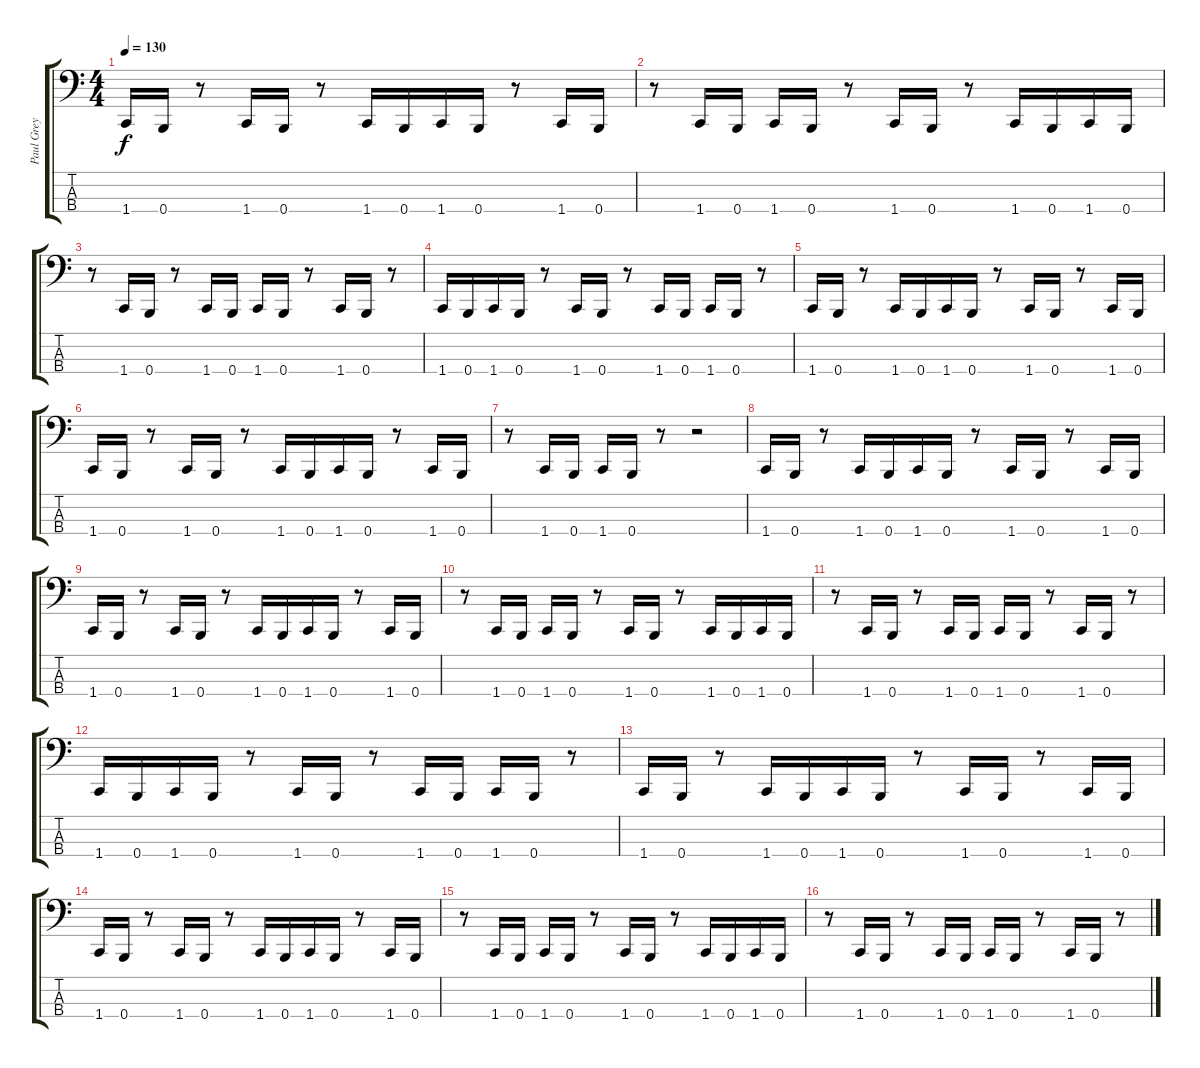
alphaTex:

\track ("Paul Grey" "Paul Grey") {instrument electricbassfinger}
\staff {score tabs}
\tuning (D2 A1 E1 B0) {hide}
\ts (4 4)
\tempo 130
\clef f4
\ks c
1.4.16{dy f} 0.4.16 r.8 1.4.16 0.4.16 r.8 1.4.16 0.4.16 1.4.16 0.4.16 r.8 1.4.16 0.4.16 |
r.8 1.4.16 0.4.16 1.4.16 0.4.16 r.8 1.4.16 0.4.16 r.8 1.4.16 0.4.16 1.4.16 0.4.16 |
r.8 1.4.16 0.4.16 r.8 1.4.16 0.4.16 1.4.16 0.4.16 r.8 1.4.16 0.4.16 r.8 |
1.4.16 0.4.16 1.4.16 0.4.16 r.8 1.4.16 0.4.16 r.8 1.4.16 0.4.16 1.4.16 0.4.16 r.8 |
1.4.16 0.4.16 r.8 1.4.16 0.4.16 1.4.16 0.4.16 r.8 1.4.16 0.4.16 r.8 1.4.16 0.4.16 |
1.4.16 0.4.16 r.8 1.4.16 0.4.16 r.8 1.4.16 0.4.16 1.4.16 0.4.16 r.8 1.4.16 0.4.16 |
r.8 1.4.16 0.4.16 1.4.16 0.4.16 r.8 r.2 |
1.4.16 0.4.16 r.8 1.4.16 0.4.16 1.4.16 0.4.16 r.8 1.4.16 0.4.16 r.8 1.4.16 0.4.16 |
1.4.16 0.4.16 r.8 1.4.16 0.4.16 r.8 1.4.16 0.4.16 1.4.16 0.4.16 r.8 1.4.16 0.4.16 |
r.8 1.4.16 0.4.16 1.4.16 0.4.16 r.8 1.4.16 0.4.16 r.8 1.4.16 0.4.16 1.4.16 0.4.16 |
r.8 1.4.16 0.4.16 r.8 1.4.16 0.4.16 1.4.16 0.4.16 r.8 1.4.16 0.4.16 r.8 |
1.4.16 0.4.16 1.4.16 0.4.16 r.8 1.4.16 0.4.16 r.8 1.4.16 0.4.16 1.4.16 0.4.16 r.8 |
1.4.16 0.4.16 r.8 1.4.16 0.4.16 1.4.16 0.4.16 r.8 1.4.16 0.4.16 r.8 1.4.16 0.4.16 |
1.4.16 0.4.16 r.8 1.4.16 0.4.16 r.8 1.4.16 0.4.16 1.4.16 0.4.16 r.8 1.4.16 0.4.16 |
r.8 1.4.16 0.4.16 1.4.16 0.4.16 r.8 1.4.16 0.4.16 r.8 1.4.16 0.4.16 1.4.16 0.4.16 |
r.8 1.4.16 0.4.16 r.8 1.4.16 0.4.16 1.4.16 0.4.16 r.8 1.4.16 0.4.16 r.8
